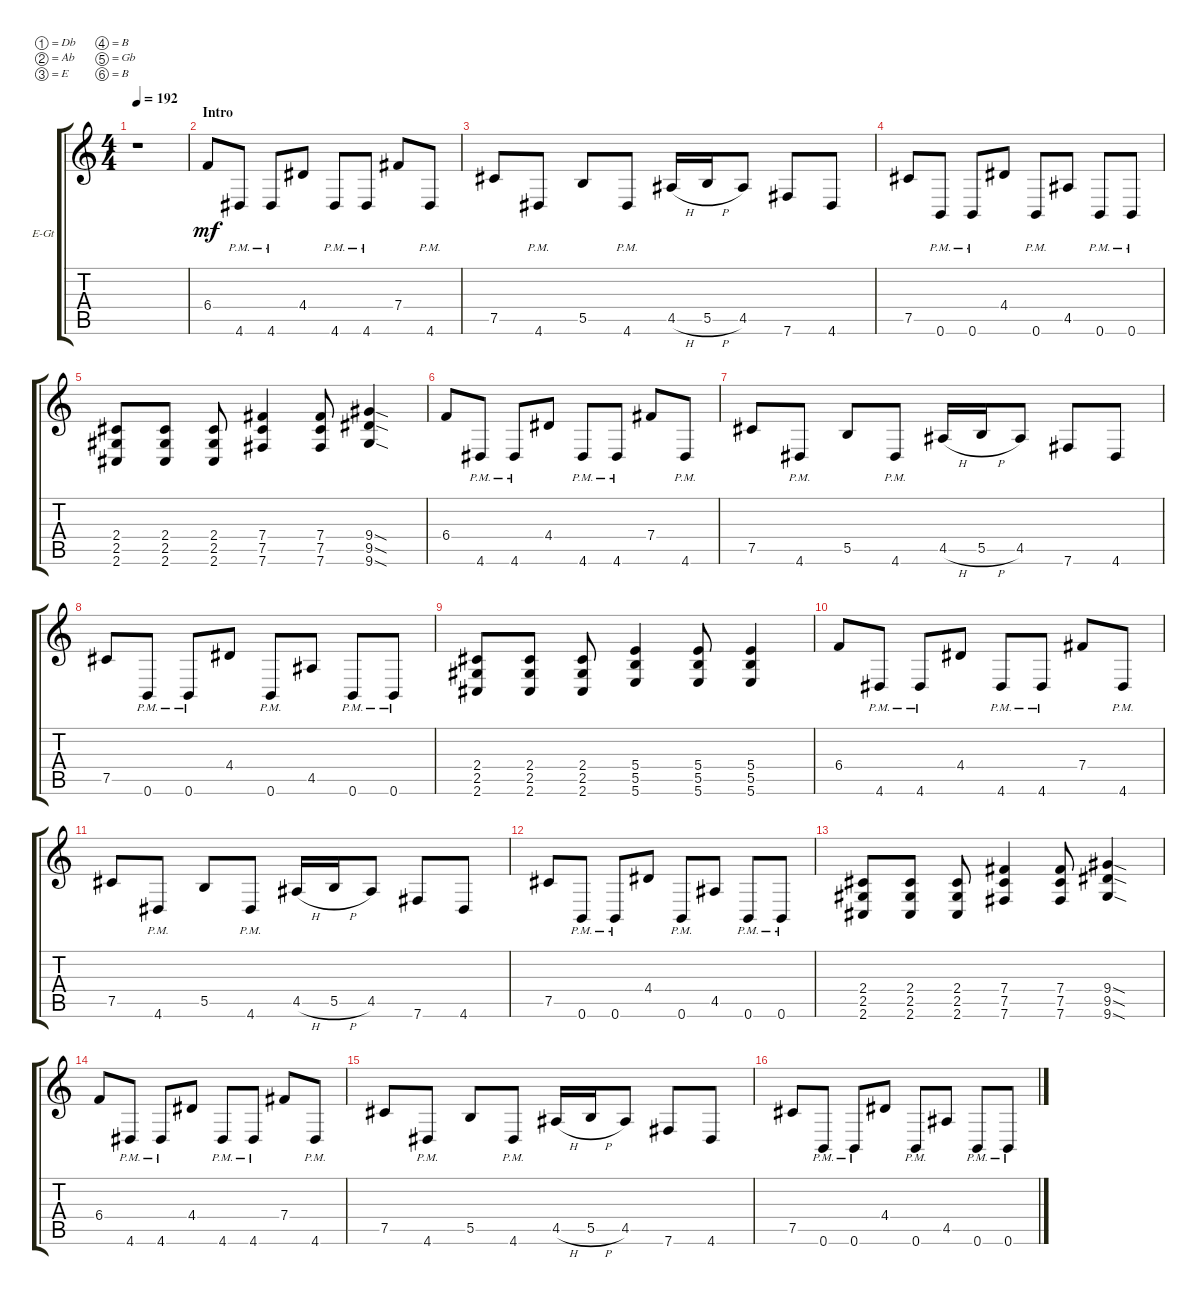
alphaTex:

\bracketExtendMode groupsimilarinstruments
\firstSystemTrackNameOrientation horizontal
\otherSystemsTrackNameOrientation horizontal
\track ("Nik Davies" "E-Gt") {instrument distortionguitar}
\staff {score tabs}
\tuning (Db4 Ab3 E3 B2 Gb2 B1)
\ts (4 4)
\tempo 192
\clef g2
\ks aminor
r.1{dy mf instrument distortionguitar} |
\section ("" "Intro")
6.4.8 4.6{pm}.8 4.6{pm}.8 4.4.8 4.6{pm}.8 4.6{pm}.8 7.4.8 4.6{pm}.8 |
7.5.8 4.6{pm}.8 5.5.8 4.6{pm}.8 4.5{h}.16 5.5{h}.16 4.5.8 7.6.8 4.6.8 |
7.5.8 0.6{pm}.8 0.6{pm}.8 4.4.8 0.6{pm}.8 4.5.8 0.6{pm}.8 0.6{pm}.8 |
(2.6 2.5 2.4).8 (2.4 2.5 2.6).8 (2.6 2.5 2.4).8 (7.6 7.5 7.4).4 (7.4 7.5 7.6).8 (9.6{sod} 9.5{sod} 9.4{sod}).4 |
6.4.8 4.6{pm}.8 4.6{pm}.8 4.4.8 4.6{pm}.8 4.6{pm}.8 7.4.8 4.6{pm}.8 |
7.5.8 4.6{pm}.8 5.5.8 4.6{pm}.8 4.5{h}.16 5.5{h}.16 4.5.8 7.6.8 4.6.8 |
7.5.8 0.6{pm}.8 0.6{pm}.8 4.4.8 0.6{pm}.8 4.5.8 0.6{pm}.8 0.6{pm}.8 |
(2.6 2.5 2.4).8 (2.4 2.5 2.6).8 (2.6 2.5 2.4).8 (5.6 5.5 5.4).4 (5.4 5.5 5.6).8 (5.6 5.5 5.4).4 |
6.4.8 4.6{pm}.8 4.6{pm}.8 4.4.8 4.6{pm}.8 4.6{pm}.8 7.4.8 4.6{pm}.8 |
7.5.8 4.6{pm}.8 5.5.8 4.6{pm}.8 4.5{h}.16 5.5{h}.16 4.5.8 7.6.8 4.6.8 |
7.5.8 0.6{pm}.8 0.6{pm}.8 4.4.8 0.6{pm}.8 4.5.8 0.6{pm}.8 0.6{pm}.8 |
(2.6 2.5 2.4).8 (2.4 2.5 2.6).8 (2.6 2.5 2.4).8 (7.6 7.5 7.4).4 (7.4 7.5 7.6).8 (9.6{sod} 9.5{sod} 9.4{sod}).4 |
6.4.8 4.6{pm}.8 4.6{pm}.8 4.4.8 4.6{pm}.8 4.6{pm}.8 7.4.8 4.6{pm}.8 |
7.5.8 4.6{pm}.8 5.5.8 4.6{pm}.8 4.5{h}.16 5.5{h}.16 4.5.8 7.6.8 4.6.8 |
7.5.8 0.6{pm}.8 0.6{pm}.8 4.4.8 0.6{pm}.8 4.5.8 0.6{pm}.8 0.6{pm}.8
